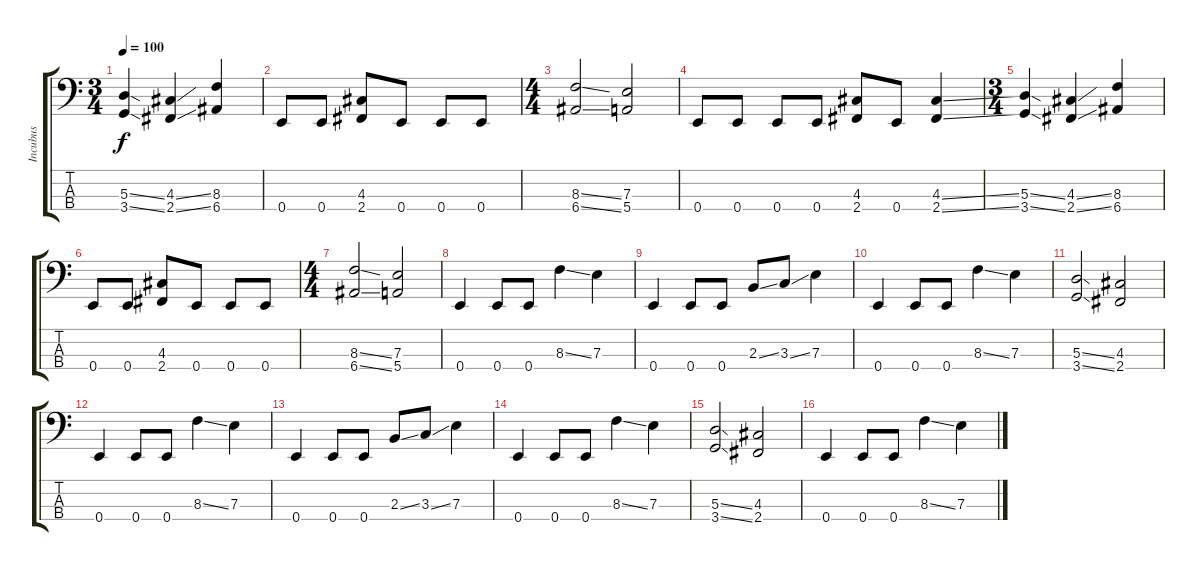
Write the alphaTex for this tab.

\track ("Incubus " "Incubus ") {instrument acousticbass}
\staff {score tabs}
\tuning (G2 D2 A1 E1) {hide}
\ts (3 4)
\tempo 100
\clef f4
\ks c
(5.3{ss} 3.4{ss}).4{dy f} (4.3{ss} 2.4{ss}).4 (8.3 6.4).4 |
0.4.8 0.4.8 (4.3 2.4).8 0.4.8 0.4.8 0.4.8 |
\ts (4 4)
(8.3{ss} 6.4{ss}).2 (7.3 5.4).2 |
0.4.8 0.4.8 0.4.8 0.4.8 (4.3 2.4).8 0.4.8 (4.3{ss} 2.4{ss}).4 |
\ts (3 4)
(5.3{ss} 3.4{ss}).4 (4.3{ss} 2.4{ss}).4 (8.3 6.4).4 |
0.4.8 0.4.8 (4.3 2.4).8 0.4.8 0.4.8 0.4.8 |
\ts (4 4)
(8.3{ss} 6.4{ss}).2 (7.3 5.4).2 |
0.4.4 0.4.8 0.4.8 8.3{ss}.4 7.3.4 |
0.4.4 0.4.8 0.4.8 2.3{ss}.8 3.3{ss}.8 7.3.4 |
0.4.4 0.4.8 0.4.8 8.3{ss}.4 7.3.4 |
(5.3{ss} 3.4{ss}).2 (4.3 2.4).2 |
0.4.4 0.4.8 0.4.8 8.3{ss}.4 7.3.4 |
0.4.4 0.4.8 0.4.8 2.3{ss}.8 3.3{ss}.8 7.3.4 |
0.4.4 0.4.8 0.4.8 8.3{ss}.4 7.3.4 |
(5.3{ss} 3.4{ss}).2 (4.3 2.4).2 |
0.4.4 0.4.8 0.4.8 8.3{ss}.4 7.3.4
